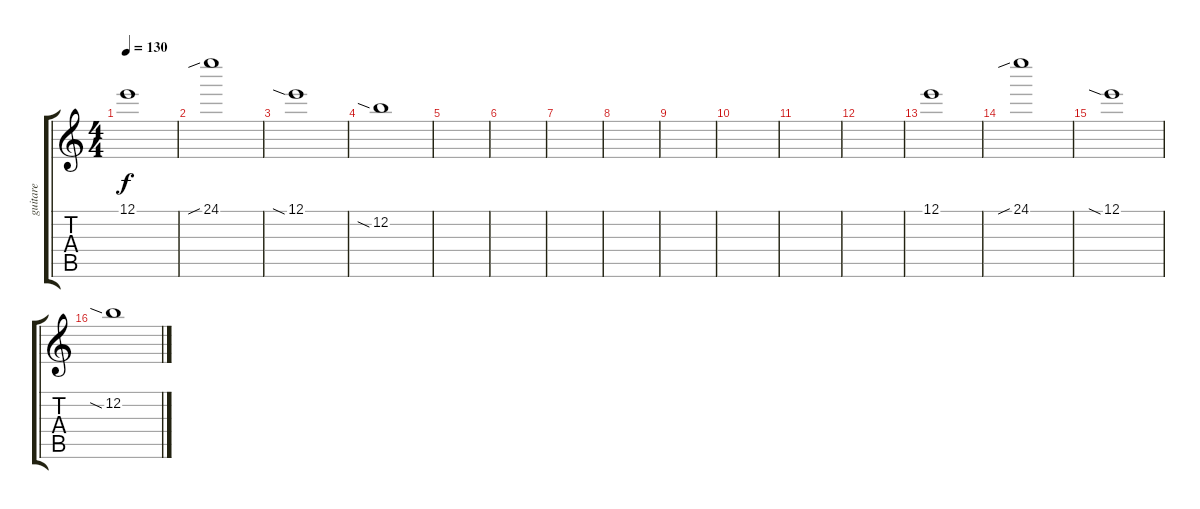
\track ("guitare" "guitare") {instrument overdrivenguitar}
\staff {score tabs}
\tuning (E4 B3 G3 D3 A2 E2) {hide}
\ts (4 4)
\tempo 130
\clef g2
\ks c
12.1.1{dy f} |
24.1{sib}.1 |
12.1{sia}.1 |
12.2{sia}.1 |
|
|
|
|
|
|
|
|
12.1.1 |
24.1{sib}.1 |
12.1{sia}.1 |
12.2{sia}.1
